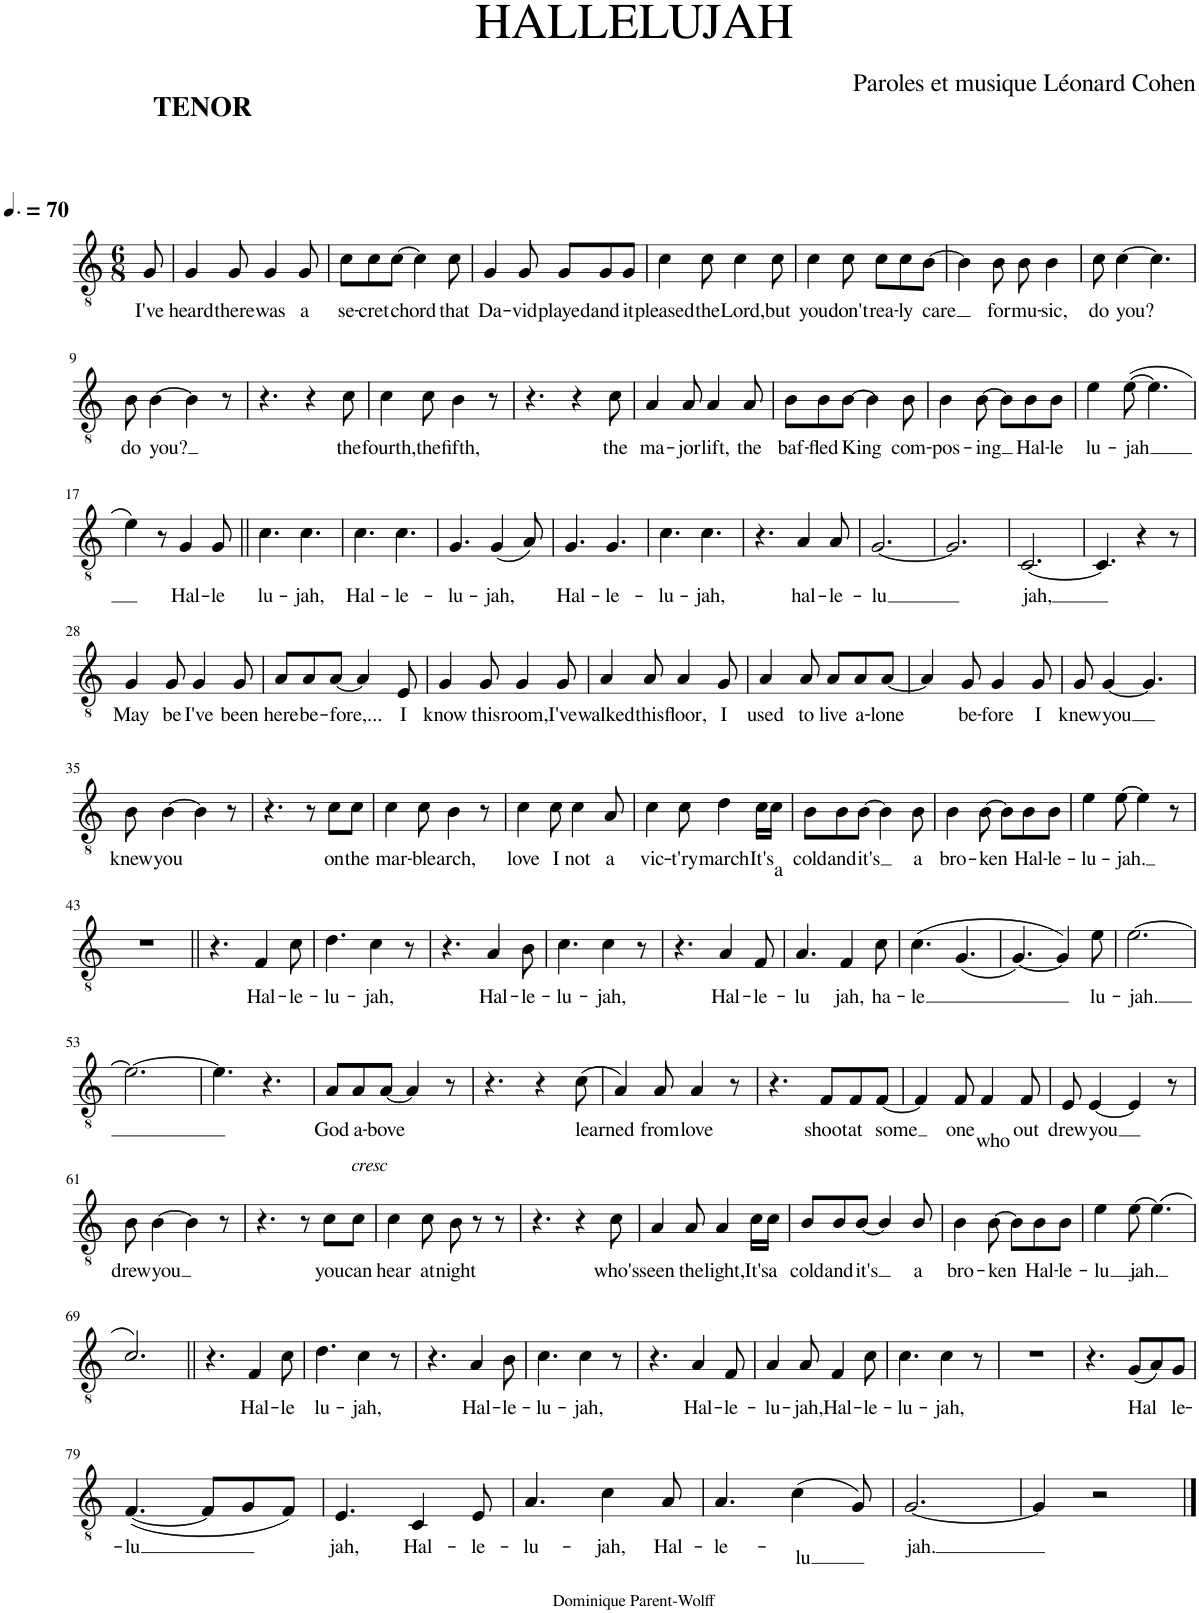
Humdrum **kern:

**kern	**text
*part1	*part1
*staff1	*staff1
*I"Tenor	*
*I'T.	*
*clefGv2	*
*k[]	*
*M6/8	*
*MM105	*
=1	=1
!	!LO:LY:b
8G/	I've
=2	=2
!LO:TX:a:B:t=TENOR	!
!	!LO:LY:b
4G/	heard
!	!LO:LY:b
8G/	there
!	!LO:LY:b
4G/	was
!	!LO:LY:b
8G/	a
=3	=3
!	!LO:LY:b
8c\L	se-
!	!LO:LY:b
8c\	-cret
!	!LO:LY:b
[8c\J	chord
4c\]	.
!	!LO:LY:b
8c\	that
=4	=4
!	!LO:LY:b
4G/	Da-
!	!LO:LY:b
8G/	-vid
!	!LO:LY:b
8G/L	played
!	!LO:LY:b
8G/	and
!	!LO:LY:b
8G/J	it
=5	=5
!	!LO:LY:b
4c\	pleased
!	!LO:LY:b
8c\	the
!	!LO:LY:b
4c\	Lord,
!	!LO:LY:b
8c\	but
=6	=6
!	!LO:LY:b
4c\	you
!	!LO:LY:b
8c\	don't
!	!LO:LY:b
8c\L	rea-
!	!LO:LY:b
8c\	-ly
!	!LO:LY:b
[8B\J	care
=7	=7
4B\]	.
!	!LO:LY:b
8B\	for
!	!LO:LY:b
8B\	mu-
!	!LO:LY:b
4B\	-sic,
=8	=8
!	!LO:LY:b
8c\	do
!	!LO:LY:b
[4c\	you?
4.c\]	.
!!LO:LB:g=z
=9	=9
!	!LO:LY:b
8B\	do
!	!LO:LY:b
[4B\	you?
4B\]	.
8r	.
=10	=10
4.r	.
4r	.
!	!LO:LY:b
8c\	the
=11	=11
!	!LO:LY:b
4c\	fourth,
!	!LO:LY:b
8c\	the
!	!LO:LY:b
4B\	fifth,
8r	.
=12	=12
4.r	.
4r	.
!	!LO:LY:b
8c\	the
=13	=13
!	!LO:LY:b
4A/	ma-
!	!LO:LY:b
8A/	-jor
!	!LO:LY:b
4A/	lift,
!	!LO:LY:b
8A/	the
=14	=14
!	!LO:LY:b
8B\L	baf-
!	!LO:LY:b
8B\	-fled
!	!LO:LY:b
[8B\J	King
4B\]	.
!	!LO:LY:b
8B\	com-
=15	=15
!	!LO:LY:b
4B\	-pos-
!	!LO:LY:b
[8B\	-ing
8B\L]	.
!	!LO:LY:b
8B\	Hal-
!	!LO:LY:b
8B\J	-le
=16	=16
!	!LO:LY:b
4e\	lu-
!	!LO:LY:b
([8e\	-jah
4.e\]	.
!!LO:LB:g=z
=17	=17
4e\)	.
8r	.
!	!LO:LY:b
4G/	Hal-
!	!LO:LY:b
8G/	-le
=18||	=18||
!	!LO:LY:b
4.c\	-lu-
!	!LO:LY:b
4.c\	-jah,
=19	=19
!	!LO:LY:b
4.c\	Hal-
!	!LO:LY:b
4.c\	-le-
=20	=20
!	!LO:LY:b
4.G/	-lu-
!	!LO:LY:b
(4G/	-jah,
8A/)	.
=21	=21
!	!LO:LY:b
4.G/	Hal-
!	!LO:LY:b
4.G/	-le-
=22	=22
!	!LO:LY:b
4.c\	-lu-
!	!LO:LY:b
4.c\	-jah,
=23	=23
4.r	.
!	!LO:LY:b
4A/	hal-
!	!LO:LY:b
8A/	-le-
=24	=24
!	!LO:LY:b
[2.G/	-lu
=25	=25
2.G/]	.
=26	=26
!	!LO:LY:b
[2.C/	jah,
=27	=27
4.C/]	.
4r	.
8r	.
!!LO:LB:g=z
=28	=28
!	!LO:LY:b
4G/	May
!	!LO:LY:b
8G/	be
!	!LO:LY:b
4G/	I've
!	!LO:LY:b
8G/	been
=29	=29
!	!LO:LY:b
8A/L	here
!	!LO:LY:b
8A/	be-
!	!LO:LY:b
[8A/J	-fore,...
4A/]	.
!	!LO:LY:b
8E/	I
=30	=30
!	!LO:LY:b
4G/	know
!	!LO:LY:b
8G/	this
!	!LO:LY:b
4G/	room,
!	!LO:LY:b
8G/	I've
=31	=31
!	!LO:LY:b
4A/	walked
!	!LO:LY:b
8A/	this
!	!LO:LY:b
4A/	floor,
!	!LO:LY:b
8G/	I
=32	=32
!	!LO:LY:b
4A/	used
!	!LO:LY:b
8A/	to
!	!LO:LY:b
8A/L	live
!	!LO:LY:b
8A/	a-
!	!LO:LY:b
[8A/J	-lone
=33	=33
4A/]	.
!	!LO:LY:b
8G/	be-
!	!LO:LY:b
4G/	-fore
!	!LO:LY:b
8G/	I
=34	=34
!	!LO:LY:b
8G/	knew
!	!LO:LY:b
[4G/	you
4.G/]	.
!!LO:LB:g=z
=35	=35
!	!LO:LY:b
8B\	knew
!	!LO:LY:b
[4B\	you
4B\]	.
8r	.
=36	=36
4.r	.
8r	.
!	!LO:LY:b
8c\L	on
!	!LO:LY:b
8c\J	the
=37	=37
!	!LO:LY:b
4c\	mar-
!	!LO:LY:b
8c\	-ble
!	!LO:LY:b
4B\	arch,
8r	.
=38	=38
!	!LO:LY:b
4c\	love
!	!LO:LY:b
8c\	I
!	!LO:LY:b
4c\	not
!	!LO:LY:b
8A/	a
=39	=39
!	!LO:LY:b
4c\	vic-
!	!LO:LY:b
8c\	-t'ry
!	!LO:LY:b
4d\	march
!	!LO:LY:b
16c\LL	It's
!	!LO:LY:b
16c\JJ	a
=40	=40
!	!LO:LY:b
8B\L	cold
!	!LO:LY:b
8B\	and
!	!LO:LY:b
[8B\J	it's
4B\]	.
!	!LO:LY:b
8B\	a
=41	=41
!	!LO:LY:b
4B\	bro-
!	!LO:LY:b
[8B\	-ken
8B\L]	.
!	!LO:LY:b
8B\	Hal-
!	!LO:LY:b
8B\J	-le-
=42	=42
!	!LO:LY:b
4e\	-lu-
!	!LO:LY:b
[8e\	-jah.
4e\]	.
8r	.
!!LO:LB:g=z
=43	=43
2.r	.
=44||	=44||
4.r	.
!	!LO:LY:b
4F/	Hal-
!	!LO:LY:b
8c\	-le-
=45	=45
!	!LO:LY:b
4.d\	-lu-
!	!LO:LY:b
4c\	-jah,
8r	.
=46	=46
4.r	.
!	!LO:LY:b
4A/	Hal-
!	!LO:LY:b
8B\	-le-
=47	=47
!	!LO:LY:b
4.c\	-lu-
!	!LO:LY:b
4c\	-jah,
8r	.
=48	=48
4.r	.
!	!LO:LY:b
4A/	Hal-
!	!LO:LY:b
8F/	-le-
=49	=49
!	!LO:LY:b
4.A/	-lu
!	!LO:LY:b
4F/	jah,
!	!LO:LY:b
8c\	ha-
=50	=50
!	!LO:LY:b
(4.c\	-le
(4.G/	.
=51	=51
[4.G/)	.
4G/])	.
!	!LO:LY:b
8e\	lu-
=52	=52
!	!LO:LY:b
[2.e\	-jah.
!!LO:LB:g=z
=53	=53
2.e\_	.
=54	=54
4.e\]	.
4.r	.
=55	=55
!	!LO:LY:b
8A/L	God
!	!LO:LY:b
8A/	a-
!	!LO:LY:b
[8A/J	-bove
4A/]	.
8r	.
=56	=56
4.r	.
4r	.
!	!LO:LY:b
(8c\	learned
=57	=57
4A/)	.
!	!LO:LY:b
8A/	from
!	!LO:LY:b
4A/	love
8r	.
=58	=58
4.r	.
!	!LO:LY:b
8F/L	shoot
!	!LO:LY:b
8F/	at
!	!LO:LY:b
[8F/J	some
=59	=59
4F/]	.
!	!LO:LY:b
8F/	one
!	!LO:LY:b
4F/	who
!	!LO:LY:b
8F/	out
=60	=60
!	!LO:LY:b
8E/	drew
!	!LO:LY:b
[4E/	you
4E/]	.
8r	.
!!LO:LB:g=z
=61	=61
!	!LO:LY:b
8B\	drew
!	!LO:LY:b
[4B\	you
4B\]	.
8r	.
=62	=62
4.r	.
8r	.
!	!LO:LY:b
8c\L	you
!	!LO:LY:b
8c\J	can
=63	=63
!LO:TX:a:i:t=cresc	!
!	!LO:LY:b
4c\	hear
!	!LO:LY:b
8c\	at
!	!LO:LY:b
8B\	night
8r	.
8r	.
=64	=64
4.r	.
4r	.
!	!LO:LY:b
8c\	who's
=65	=65
!	!LO:LY:b
4A/	seen
!	!LO:LY:b
8A/	the
!	!LO:LY:b
4A/	light,
!	!LO:LY:b
16c\LL	It's
!	!LO:LY:b
16c\JJ	a
=66	=66
!	!LO:LY:b
8B/L	cold
!	!LO:LY:b
8B/	and
!	!LO:LY:b
[8B/J	it's
4B/]	.
!	!LO:LY:b
8B/	a
=67	=67
!	!LO:LY:b
4B\	bro-
!	!LO:LY:b
[8B\	-ken
8B\L]	.
!	!LO:LY:b
8B\	Hal-
!	!LO:LY:b
8B\J	-le-
=68	=68
!	!LO:LY:b
4e\	-lu
!	!LO:LY:b
[8e\	jah.
(4.e\]	.
!!LO:LB:g=z
=69	=69
2.c/)	.
=70||	=70||
4.r	.
!	!LO:LY:b
4F/	Hal-
!	!LO:LY:b
8c\	-le
=71	=71
!	!LO:LY:b
4.d\	-lu-
!	!LO:LY:b
4c\	-jah,
8r	.
=72	=72
4.r	.
!	!LO:LY:b
4A/	Hal-
!	!LO:LY:b
8B\	-le-
=73	=73
!	!LO:LY:b
4.c\	-lu-
!	!LO:LY:b
4c\	-jah,
8r	.
=74	=74
4.r	.
!	!LO:LY:b
4A/	Hal-
!	!LO:LY:b
8F/	-le-
=75	=75
!	!LO:LY:b
4A/	-lu-
!	!LO:LY:b
8A/	-jah,
!	!LO:LY:b
4F/	Hal-
!	!LO:LY:b
8c\	-le-
=76	=76
!	!LO:LY:b
4.c\	-lu-
!	!LO:LY:b
4c\	-jah,
8r	.
=77	=77
2.r	.
=78	=78
4.r	.
!	!LO:LY:b
(8G/L	Hal
8A/)	.
!	!LO:LY:b
8G/J	le-
!!LO:LB:g=z
=79	=79
!	!LO:LY:b
([4.F/	-lu
8F/L]	.
8G/	.
8F/J)	.
=80	=80
!	!LO:LY:b
4.E/	-jah,
!	!LO:LY:b
4C/	Hal-
!	!LO:LY:b
8E/	-le-
=81	=81
!	!LO:LY:b
4.A/	-lu-
!	!LO:LY:b
4c\	-jah,
!	!LO:LY:b
8A/	Hal-
=82	=82
!	!LO:LY:b
4.A/	-le-
!	!LO:LY:b
(4c\	-lu
8G/)	.
=83	=83
!	!LO:LY:b
[2.G/	jah.
=84	=84
4G/]	.
2r	.
==	==
*-	*-
